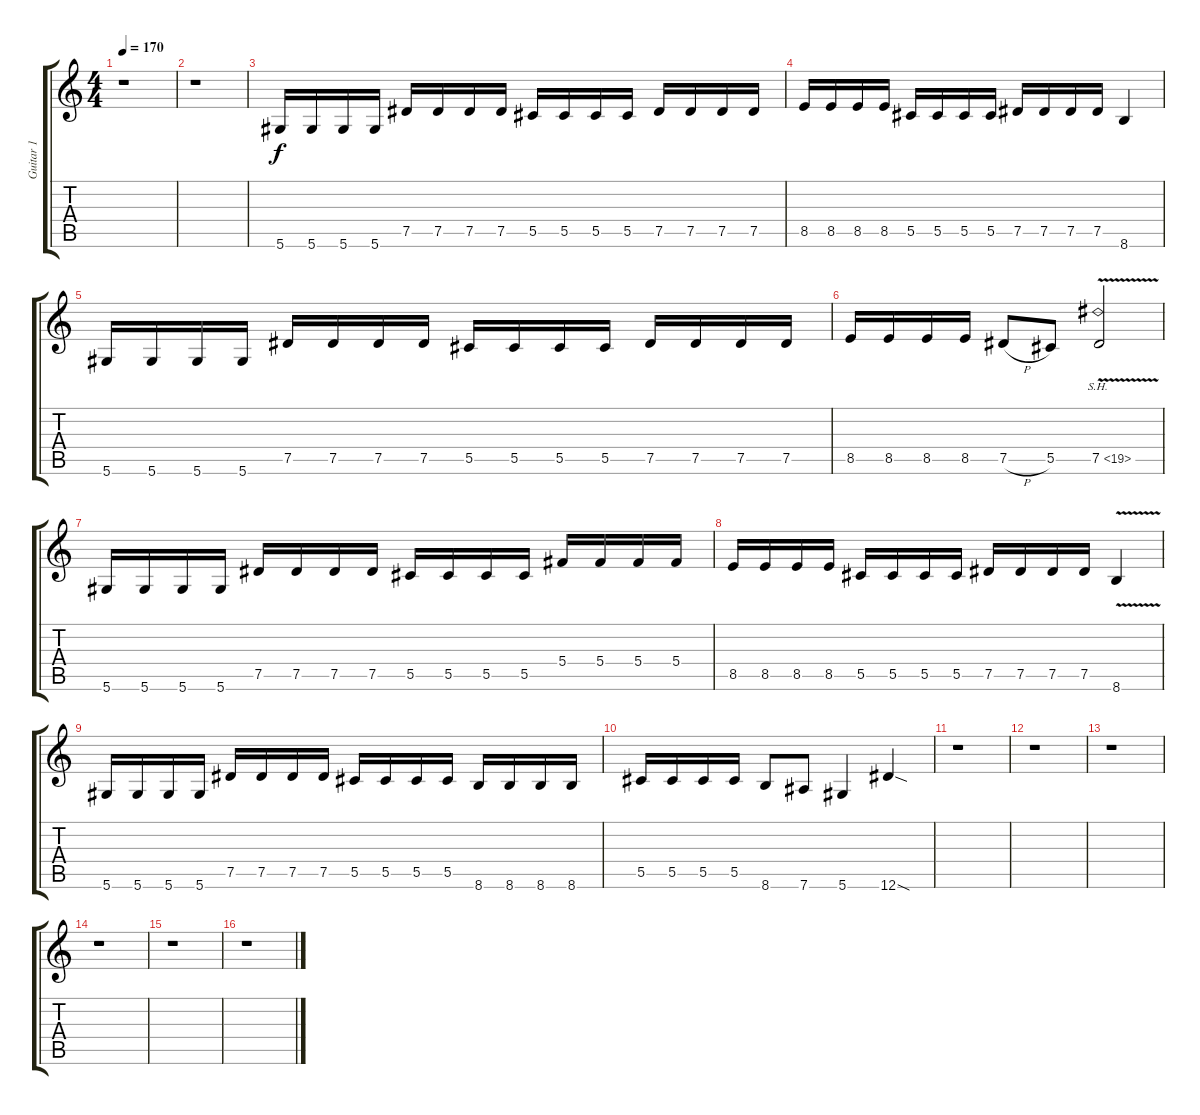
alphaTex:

\track ("Guitar 1" "Guitar 1") {instrument overdrivenguitar}
\staff {score tabs}
\tuning (Eb4 Bb3 Gb3 Db3 Ab2 Eb2) {hide}
\ts (4 4)
\tempo 170
\clef g2
\ks c
r.1{dy f instrument overdrivenguitar} |
r.1 |
5.6.16 5.6.16 5.6.16 5.6.16 7.5.16 7.5.16 7.5.16 7.5.16 5.5.16 5.5.16 5.5.16 5.5.16 7.5.16 7.5.16 7.5.16 7.5.16 |
8.5.16 8.5.16 8.5.16 8.5.16 5.5.16 5.5.16 5.5.16 5.5.16 7.5.16 7.5.16 7.5.16 7.5.16 8.6.4 |
5.6.16 5.6.16 5.6.16 5.6.16 7.5.16 7.5.16 7.5.16 7.5.16 5.5.16 5.5.16 5.5.16 5.5.16 7.5.16 7.5.16 7.5.16 7.5.16 |
8.5.16 8.5.16 8.5.16 8.5.16 7.5{h}.8 5.5.8 7.5{sh 12 v}.2 |
5.6.16 5.6.16 5.6.16 5.6.16 7.5.16 7.5.16 7.5.16 7.5.16 5.5.16 5.5.16 5.5.16 5.5.16 5.4.16 5.4.16 5.4.16 5.4.16 |
8.5.16 8.5.16 8.5.16 8.5.16 5.5.16 5.5.16 5.5.16 5.5.16 7.5.16 7.5.16 7.5.16 7.5.16 8.6{v}.4 |
5.6.16 5.6.16 5.6.16 5.6.16 7.5.16 7.5.16 7.5.16 7.5.16 5.5.16 5.5.16 5.5.16 5.5.16 8.6.16 8.6.16 8.6.16 8.6.16 |
5.5.16 5.5.16 5.5.16 5.5.16 8.6.8 7.6.8 5.6.4 12.6{sod}.4 |
\section ("" "")
r.1 |
r.1 |
r.1 |
r.1 |
r.1 |
r.1
